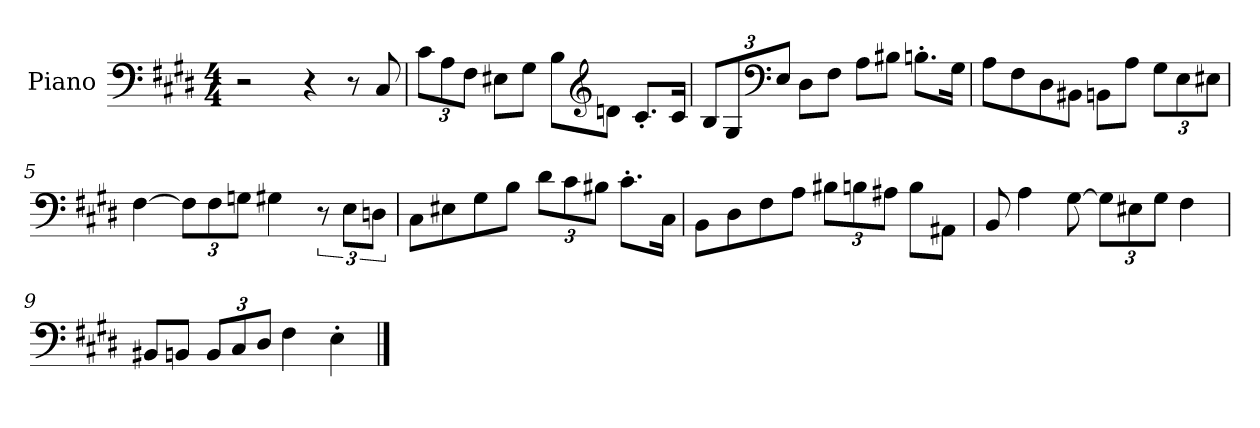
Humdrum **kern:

**kern
*part1
*staff1
*I"Piano
*I'Pno.
*clefF4
*k[f#c#g#d#]
*M4/4
*MM120
=1
2r
4r
8r
8C#/
=2
*Xbrackettup
12c#\L
12A\
12F#\J
8E#X\L
8G#\J
8B\L
*clefG2
8dn\J
8.c#'/L
16c#/Jk
=3
12B/L
12G#/
*clefF4
12E/J
8D#\L
8F#\J
8A\L
8B#X\J
8.Bn'\L
16G#\Jk
=4
8A\L
8F#\
8D#\
8BB#X\J
8BBn\L
8A\J
12G#\L
12E\
12E#X\J
!!LO:LB:g=z
=5
[4F#\
12F#\L]
12F#\
12Gn\J
4G#X\
*brackettup
12r
12E\L
12Dn\J
=6
8C#\L
8E#X\
8G#\
8B\J
*Xbrackettup
12d#\L
12c#\
12B#X\J
8.c#'\L
16C#\Jk
=7
8BB\L
8D#\
8F#\
8A\J
12B#X\L
12Bn\
12A#X\J
8B\L
8AA#X\J
=8
8BB/
4A\
[8G#\
12G#\L]
12E#X\
12G#\J
4F#\
!!LO:LB:g=z
=9
8BB#X/L
8BBn/J
12BB/L
12C#/
12D#/J
4F#\
4E'\
==
*-
